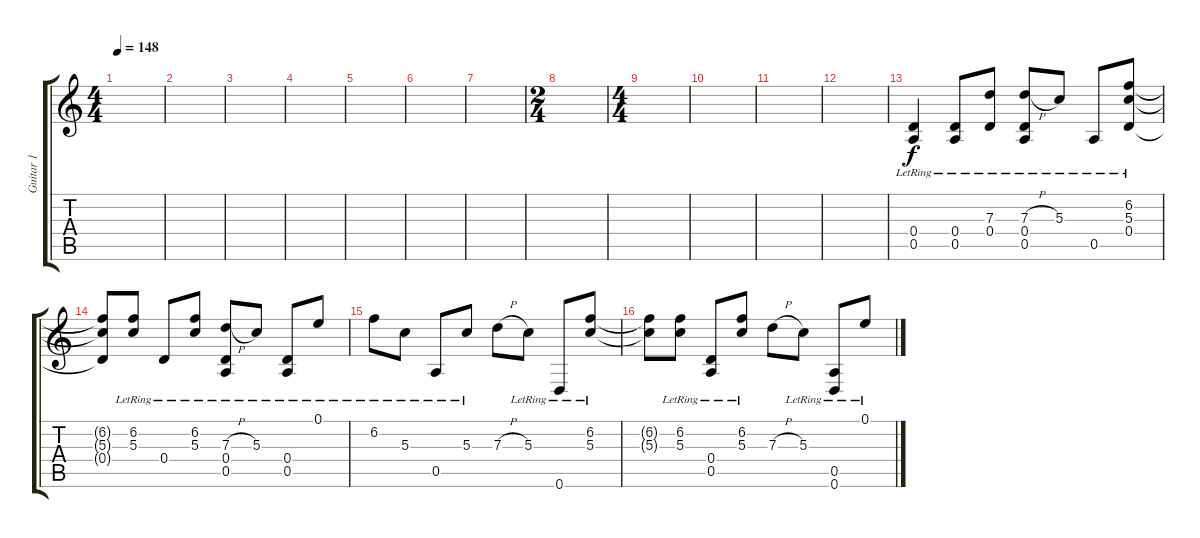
\track ("Guitar 1" "Guitar 1") {instrument electricguitarclean}
\staff {score tabs}
\tuning (E4 B3 G3 D3 A2 D2) {hide}
\ts (4 4)
\tempo 148
\clef g2
\ks c
|
|
|
|
|
|
|
\ts (2 4)
|
\ts (4 4)
|
|
|
|
(0.4{lr} 0.5{lr}).4 (0.4{lr} 0.5{lr}).8 (7.3{lr} 0.4{lr}).8 (7.3{h} 0.4{lr} 0.5{lr}).8 5.3{lr}.8 0.5{lr}.8 (6.2{lr} 5.3{lr} 0.4{lr}).8 |
(6.2{t} 5.3{t} 0.4{t}).8 (6.2{lr} 5.3{lr}).8 0.4{lr}.8 (6.2{lr} 5.3{lr}).8 (7.3{h} 0.4{lr} 0.5{lr}).8 5.3{lr}.8 (0.4{lr} 0.5{lr}).8 0.1{lr}.8 |
6.2{lr}.8 5.3{lr}.8 0.5{lr}.8 5.3{lr}.8 7.3{h}.8 5.3{lr}.8 0.6{lr}.8 (6.2{lr} 5.3{lr}).8 |
(6.2{t} 5.3{t}).8 (6.2{lr} 5.3{lr}).8 (0.4{lr} 0.5{lr}).8 (6.2{lr} 5.3{lr}).8 7.3{h}.8 5.3{lr}.8 (0.5{lr} 0.6{lr}).8 0.1{lr}.8
